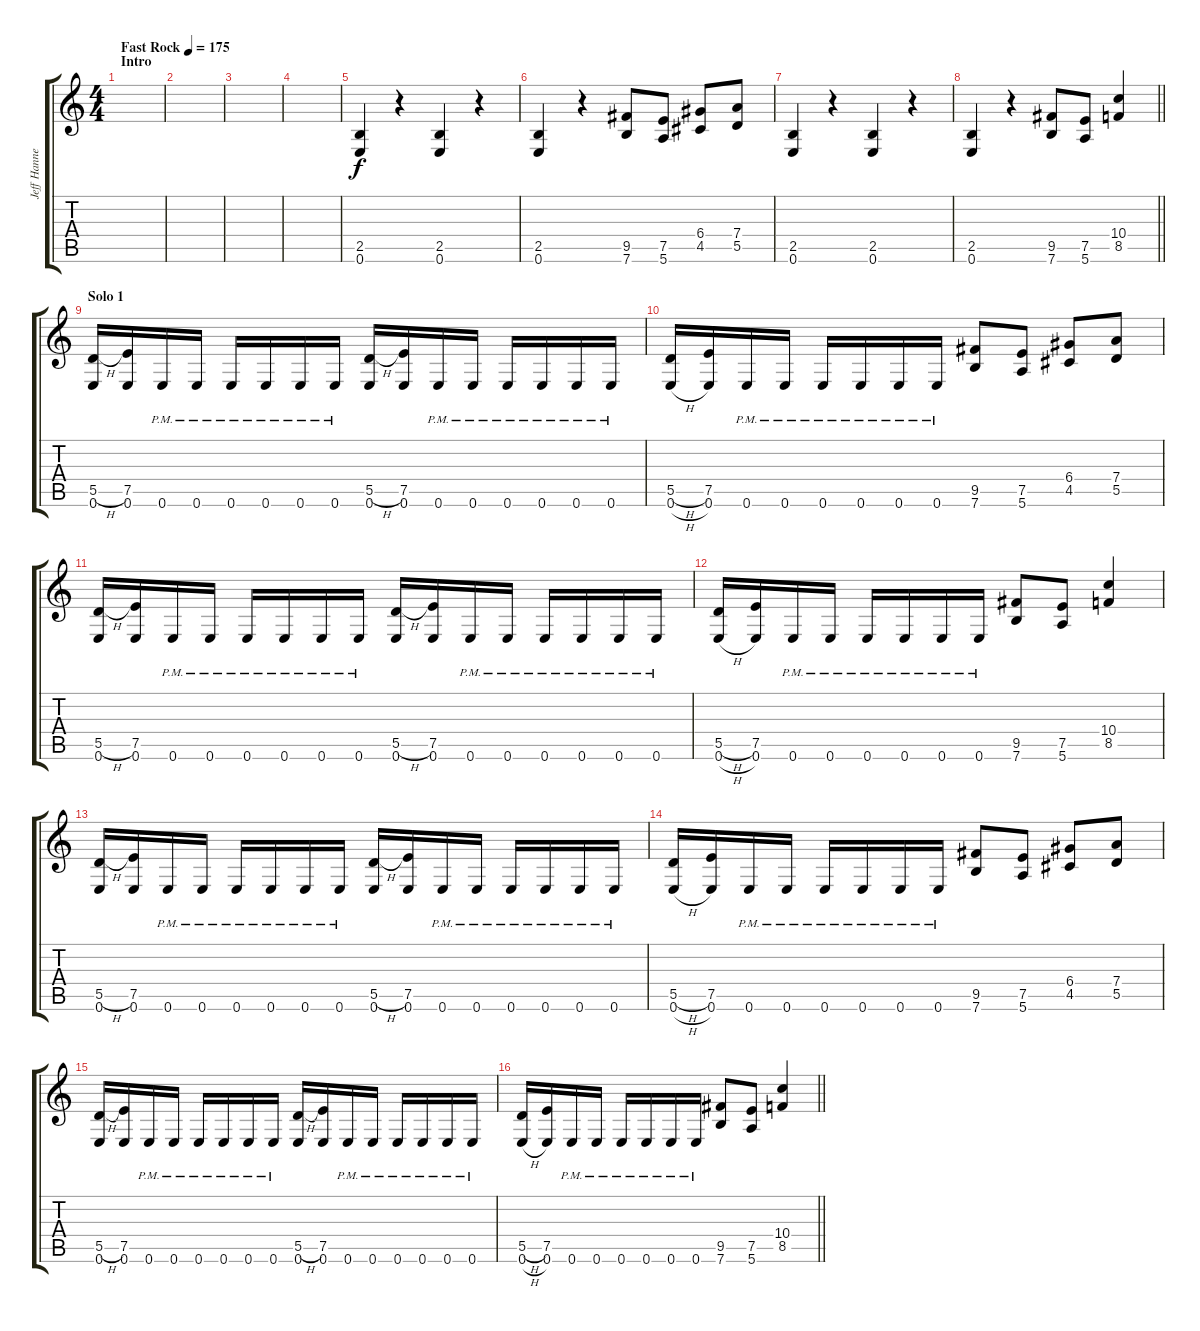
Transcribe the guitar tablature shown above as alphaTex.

\track ("Jeff Hanneman" "Jeff Hanne") {instrument distortionguitar}
\staff {score tabs}
\tuning (E4 B3 G3 D3 A2 E2) {hide}
\ts (4 4)
\section ("" "Intro")
\tempo (175 "Fast Rock")
\clef g2
\ks c
|
|
|
|
(2.5 0.6).4 r.4 (2.5 0.6).4 r.4 |
(2.5 0.6).4 r.4 (9.5 7.6).8 (7.5 5.6).8 (6.4 4.5).8 (7.4 5.5).8 |
(2.5 0.6).4 r.4 (2.5 0.6).4 r.4 |
\barLineRight lightlight
(2.5 0.6).4 r.4 (9.5 7.6).8 (7.5 5.6).8 (10.4 8.5).4 |
\section ("" "Solo 1")
(5.5{h} 0.6).16 (7.5 0.6).16 0.6{pm}.16 0.6{pm}.16 0.6{pm}.16 0.6{pm}.16 0.6{pm}.16 0.6{pm}.16 (5.5{h} 0.6).16 (7.5 0.6).16 0.6{pm}.16 0.6{pm}.16 0.6{pm}.16 0.6{pm}.16 0.6{pm}.16 0.6{pm}.16 |
(5.5{h} 0.6{h}).16 (7.5 0.6).16 0.6{pm}.16 0.6{pm}.16 0.6{pm}.16 0.6{pm}.16 0.6{pm}.16 0.6{pm}.16 (9.5 7.6).8 (7.5 5.6).8 (6.4 4.5).8 (7.4 5.5).8 |
(5.5{h} 0.6).16 (7.5 0.6).16 0.6{pm}.16 0.6{pm}.16 0.6{pm}.16 0.6{pm}.16 0.6{pm}.16 0.6{pm}.16 (5.5{h} 0.6).16 (7.5 0.6).16 0.6{pm}.16 0.6{pm}.16 0.6{pm}.16 0.6{pm}.16 0.6{pm}.16 0.6{pm}.16 |
(5.5{h} 0.6{h}).16 (7.5 0.6).16 0.6{pm}.16 0.6{pm}.16 0.6{pm}.16 0.6{pm}.16 0.6{pm}.16 0.6{pm}.16 (9.5 7.6).8 (7.5 5.6).8 (10.4 8.5).4 |
(5.5{h} 0.6).16 (7.5 0.6).16 0.6{pm}.16 0.6{pm}.16 0.6{pm}.16 0.6{pm}.16 0.6{pm}.16 0.6{pm}.16 (5.5{h} 0.6).16 (7.5 0.6).16 0.6{pm}.16 0.6{pm}.16 0.6{pm}.16 0.6{pm}.16 0.6{pm}.16 0.6{pm}.16 |
(5.5{h} 0.6{h}).16 (7.5 0.6).16 0.6{pm}.16 0.6{pm}.16 0.6{pm}.16 0.6{pm}.16 0.6{pm}.16 0.6{pm}.16 (9.5 7.6).8 (7.5 5.6).8 (6.4 4.5).8 (7.4 5.5).8 |
(5.5{h} 0.6).16 (7.5 0.6).16 0.6{pm}.16 0.6{pm}.16 0.6{pm}.16 0.6{pm}.16 0.6{pm}.16 0.6{pm}.16 (5.5{h} 0.6).16 (7.5 0.6).16 0.6{pm}.16 0.6{pm}.16 0.6{pm}.16 0.6{pm}.16 0.6{pm}.16 0.6{pm}.16 |
\barLineRight lightlight
(5.5{h} 0.6{h}).16 (7.5 0.6).16 0.6{pm}.16 0.6{pm}.16 0.6{pm}.16 0.6{pm}.16 0.6{pm}.16 0.6{pm}.16 (9.5 7.6).8 (7.5 5.6).8 (10.4 8.5).4
